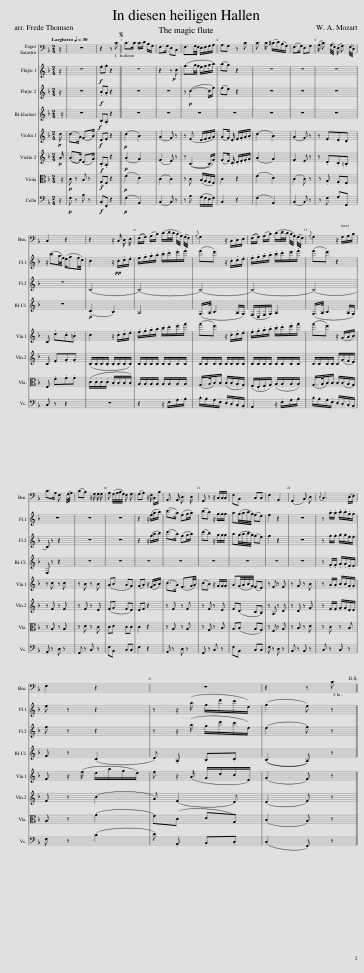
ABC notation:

X:1
%%score 1 2 3 4 5 6 7 8
L:1/8
Q:1/4=30
M:2/4
I:linebreak $
K:F
V:1 bass
V:2 treble
V:3 treble
V:4 treble transpose=-2
V:5 treble
V:6 treble
V:7 alto
V:8 bass
V:1
 z/ | z4 | z2 z C ||S C>C C/D/ B,/G,/ | F,>G, E,C, | %5
 F,3/2G,/4F,/4 E,/F,/G,/A,/ | A,G, z C | C3/2 C/ (^C/D/)(B,/G,/) | (F,>G,) E,G, | (A,/ C) (A,/4F,/4) (E,/ G,) (F,/4D,/4) |$ %10
 C,2 z2 | z2 z/ C,/ D,/ E,/ | ((F,/G,/)) (A,/B,/) (C/D/4C/4 B,/4A,/4) (G,/4F,/4) |{A,} G,2 z/ C,/D,/E,/ | ((F,/G,/)) (A,/B,/) (C/D/4C/4 B,/4A,/4) (G,/4F,/4) | %15
{A,} G,2 z/ G,/A,/B,/ |$ C>A, F,3/2 (G,/4A,/4) | (CB,) z/ G,/ G,/ G,/ | A, (G,/4A,/4B,/4G,/4) F, G, | (G,A,) z/ F,/ C,/B,/ | %20
 A,,3/2 A,,/ D,3/2 D,/ | G,, z z/ C,/C,/C,/ | F,B,, C,C, | F,2 A,,2 | (G,,2 B,,) D, |$ %25
{D,} C,3 (D,/E,/) | F,2 z2 | z4 | z2 z C!D.S.! || %29
V:2
 z/ | z4 |!f! .e.f z2 || z4 | z2 z!p! c | %5
 (f3/2g/4f/4 e/f/g/a/) | (ag) z2 | z4 | z4 | z4 |$ %10
 z/ (c'a/4f/4) (e/gf/4d/4) | c2 z/!pp! .c/.d/.e/ | .f/.g/.a/.b/ .c'/.d'/.e'/.f'/ | (f'e') z/ .c/.d/.e/ | .f/.g/.a/.b/ .c'/.d'/.e'/.f'/ | %15
 (f'e') z2 |$ z4 | z4 | z4 | z2 z/ (f/a/b/) | %20
 (c'>a) (fg/a/) | (c'b) z/ g/g/g/ | a(g/4a/4b/4g/4) (fe) | f2 z2 | z4 |$ %25
 z .a/.a/ .b/.b/.g/.g/ | f z z2 | z z/ (a/ g/d'/c'/e/) | (g2 f) z || %29
V:3
 z/ | z4 |!f! .B.A z2 || z4 | z4 | %5
 z!p! (c2- c/f/) | (fe) z2 | z4 | z4 | z4 |$ %10
 z4 | (C4 | (C4) | (C4) | (C4) | %15
 (C4) |$ C) z z2 | z4 | z4 | z2 z/ (f/a/b/) | %20
 (c'>a) (fg/a/) | (c'b) z/ g/g/g/ | a(g/4a/4b/4g/4) (fe) | f2 z2 | z4 |$ %25
 z .f/.f/ .g/.g/.e/.e/ | f z z2 | z z/ (a/ g/d'/c'/e/) | (e2 f) z || %29
V:4
 z/ | z4 |!f! .C.=B, z2 || z4 | z4 | %5
 z4 | z4 | z4 | z4 | z4 |$ %10
 z4 |!p! (D2 C2) | =B,4 | (A,/>=B,/ C2 B,/A,/) | (G,/^F,/G,/A,/) =B,2 | %15
 (A,/>=B,/ C2 B,/A,/) |$ G, z z2 | z4 | z4 | z4 | %20
 z4 | z4 | z4 | z4 | z4 |$ %25
 z .G/.G/ .A/.A/.^F/.F/ | G z (D2 | E) .=B, .C.D | ((C2 =B,)) z || %29
V:5
!p! c/ | (c>A) (G>B) |!f! .E.F z2 ||!p! (c2 B2) | (A2 G) z | %5
 z (F E/F/G/A/) | (AG/) .E/ .F/.G/.A/.B/ | (c2 B2) | (A2 G) z | z .F.E.D |$ %10
 C .d.c.=B | c2 z/ .c/.d/.e/ | .f/.g/.a/.b/ .c'/.d'/.e'/.f'/ | (f'e') z/ .c/.d/.e/ | .f/.g/.a/.b/ .c'/.d'/.e'/.f'/ | %15
 (f'e') z/ (G/A/B/) |$ z c z c | z B z B | (AB AG) | (GA) z/ (F/A/B/) | %20
 (c>A) (F3/2G/4A/4) | (cB) z/ G/G/G/ | A(G/4A/4B/4G/4) (FE) | z F z F | z G z B |$ %25
 z .A/.A/ .B/.B/.G/.G/ | F z/ (f/ e/b/g/e/) | f z/ (A/ G/d/c/E/) | (G2 F) z || %29
V:6
!p! A/ | ((A>F)) (D>G) |!f! .B,.A, z2 ||!p! (A2 G2) | (F2 E) z | %5
 z (B,2- B,/F/) | (FE/) .C/ .D/.E/.F/.G/ | (A2 G2) | F2 E z | z .D.C.=B, |$ %10
 C .F.G.G | (.C/.C/.C/.C/ .C/.C/.C/.C/) | C/C/C/C/ C/C/C/C/ | C/C/C/C/ C/C/C/C/ | C/C/C/C/ C/C/C/C/ | %15
 C/C/C/C/ C/(G/F/E/) |$ z F z F | z F z E | (FG FE) | EF z2 | %20
 z F z F | z F z E | F(D CB,) | z A, z D | z D z G |$ %25
 z .F/.F/ .G/.G/.E/.E/ | F z (B2 | A) (F2 E) | (E2 F) z || %29
V:7
 z/ |!p! C z B, z |!f! .G,.F, z2 ||!p! (F2 D2) | (C2 C2) | %5
 z C (B,/A,/G,/F,/) | C2 z2 | (F2 D2) | (C2 C) z | z .A, .G,.F, |$ %10
 E, .F.G.G | (.C/.C/.C/.C/ .B,/.B,/.B,/.B,/) | A,/A,/A,/A,/ A,/A,/A,/A,/ | (G,/>A,/B,/).B,/ (.B,/.B,/.A,/.G,/) | (.F,/.E,/.F,/.G,/) (.A,/.A,/.A,/.A,/) | %15
 (G,/>A,/B,/)B,/ B,/(B,/A,/G,/) |$ z A, z A, | z D z C | CD CC | C2 z2 | %20
 z A, z A, | z G, z B, | A,(B, A,G,) | z F, z A, | z B, z D |$ %25
 z C z B, | A, z (G2 | F)(C DG,) | (B,2 A,) z || %29
V:8
 z/ |!p! F, z B, z |!f! .C,.F,, z2 ||!p! (F,2 B,,2) | (C,2 C,) z | %5
 z A, (G,/F,/E,/F,/) | C,2 z2 | (F,2 B,,2) | (C,2 C,) z | z F, G,G,, |$ %10
 C, z z2 | z4 | z2 z/ .F,/.G,/.A,/ | .B,/.A,/.G,/.F,/ .E,/.D,/.C,/.B,,/ | A,,2 z/ .F,/.G,/.A,/ | %15
 .B,/.A,/.G,/.F,/ .E,/.D,/.C,/.B,,/ |$ .A,, z D, z | G,, z C, z | F,B,, C,C, | F,2 z2 | %20
 A,, z D, z | G,, z C, z | F,B,, C,C, | F, z D, z | B,, z B,, z |$ %25
 C, z C, z | F, z (C2 | D) .A,, .B,,.C, | (C,2 F,,) z || %29
